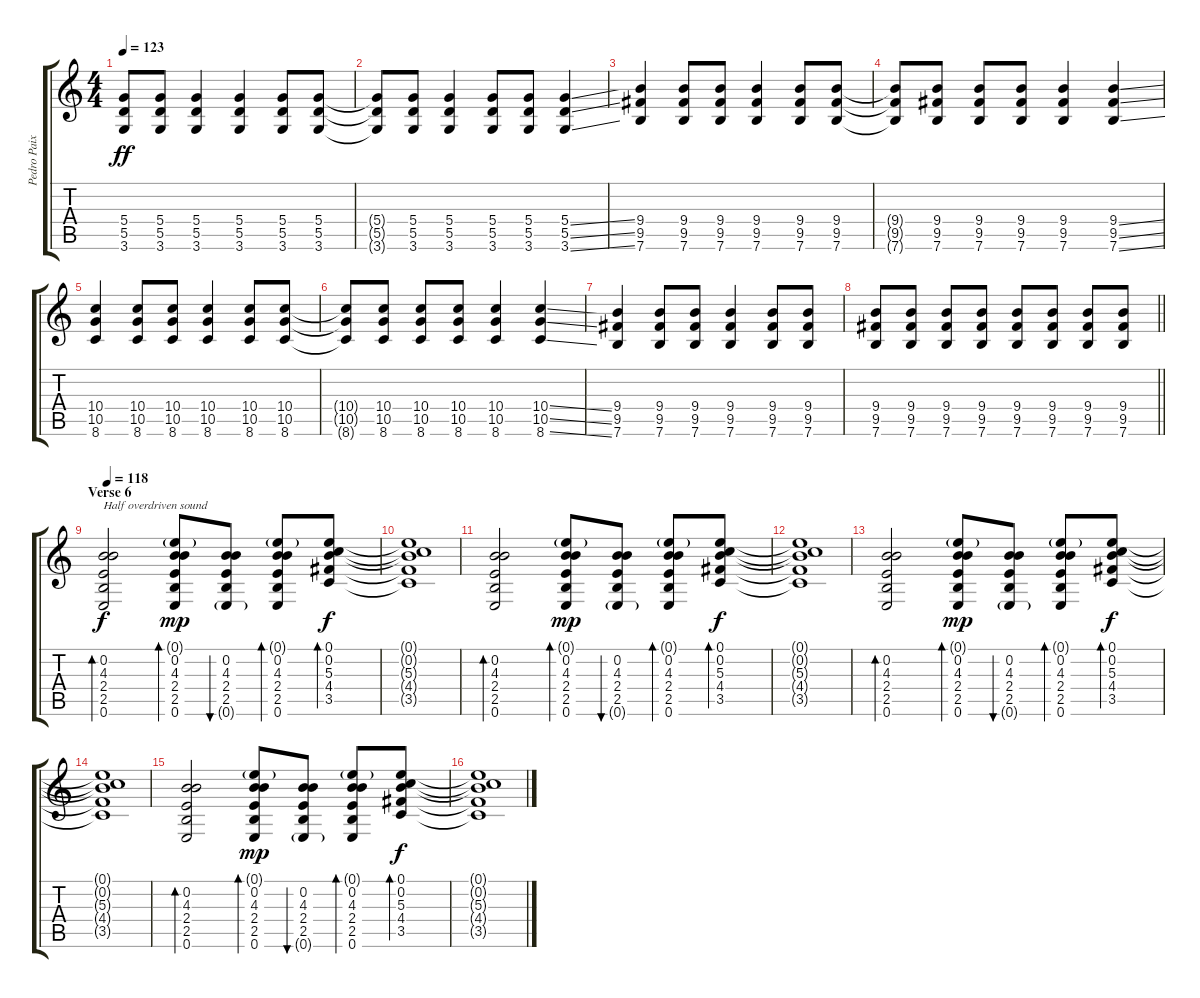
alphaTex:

\track ("" "Pedro Paix") {instrument overdrivenguitar}
\staff {score tabs}
\tuning (E4 B3 G3 D3 A2 E2) {hide}
\ts (4 4)
\tempo 123
\clef g2
\ks c
(5.4 5.5 3.6).8{dy ff} (5.4 5.5 3.6).8 (5.4 5.5 3.6).4 (5.4 5.5 3.6).4 (5.4 5.5 3.6).8 (5.4 5.5 3.6).8 |
(5.4{t} 5.5{t} 3.6{t}).8 (5.4 5.5 3.6).8 (5.4 5.5 3.6).4 (5.4 5.5 3.6).8 (5.4 5.5 3.6).8 (5.4{ss} 5.5{ss} 3.6{ss}).4 |
(9.4 9.5 7.6).4 (9.4 9.5 7.6).8 (9.4 9.5 7.6).8 (9.4 9.5 7.6).4 (9.4 9.5 7.6).8 (9.4 9.5 7.6).8 |
(9.4{t} 9.5{t} 7.6{t}).8 (9.4 9.5 7.6).8 (9.4 9.5 7.6).8 (9.4 9.5 7.6).8 (9.4 9.5 7.6).4 (9.4{ss} 9.5{ss} 7.6{ss}).4 |
(10.4 10.5 8.6).4 (10.4 10.5 8.6).8 (10.4 10.5 8.6).8 (10.4 10.5 8.6).4 (10.4 10.5 8.6).8 (10.4 10.5 8.6).8 |
(10.4{t} 10.5{t} 8.6{t}).8 (10.4 10.5 8.6).8 (10.4 10.5 8.6).8 (10.4 10.5 8.6).8 (10.4 10.5 8.6).4 (10.4{ss} 10.5{ss} 8.6{ss}).4 |
(9.4 9.5 7.6).4 (9.4 9.5 7.6).8 (9.4 9.5 7.6).8 (9.4 9.5 7.6).4 (9.4 9.5 7.6).8 (9.4 9.5 7.6).8 |
\barLineRight lightlight
(9.4 9.5 7.6).8 (9.4 9.5 7.6).8 (9.4 9.5 7.6).8 (9.4 9.5 7.6).8 (9.4 9.5 7.6).8 (9.4 9.5 7.6).8 (9.4 9.5 7.6).8 (9.4 9.5 7.6).8 |
\section ("" "Verse 6")
\tempo 118
(0.2 4.3 2.4 2.5 0.6).2{bd 60 txt "Half overdriven sound" dy f volume 10 balance 8 instrument electricguitarjazz} (0.1{g} 0.2 4.3 2.4 2.5 0.6).8{bd 30 dy mp} (0.2 4.3 2.4 2.5 0.6{g}).8{bu 30} (0.1{g} 0.2 4.3 2.4 2.5 0.6).8{bd 30} (0.1 0.2 5.3 4.4 3.5).8{bd 60 dy f} |
(0.1{t} 0.2{t} 5.3{t} 4.4{t} 3.5{t}).1 |
(0.2 4.3 2.4 2.5 0.6).2{bd 60 volume 10 balance 8 instrument electricguitarjazz} (0.1{g} 0.2 4.3 2.4 2.5 0.6).8{bd 30 dy mp} (0.2 4.3 2.4 2.5 0.6{g}).8{bu 30} (0.1{g} 0.2 4.3 2.4 2.5 0.6).8{bd 30} (0.1 0.2 5.3 4.4 3.5).8{bd 60 dy f} |
(0.1{t} 0.2{t} 5.3{t} 4.4{t} 3.5{t}).1 |
(0.2 4.3 2.4 2.5 0.6).2{bd 60 volume 10 balance 8 instrument electricguitarjazz} (0.1{g} 0.2 4.3 2.4 2.5 0.6).8{bd 30 dy mp} (0.2 4.3 2.4 2.5 0.6{g}).8{bu 30} (0.1{g} 0.2 4.3 2.4 2.5 0.6).8{bd 30} (0.1 0.2 5.3 4.4 3.5).8{bd 60 dy f} |
(0.1{t} 0.2{t} 5.3{t} 4.4{t} 3.5{t}).1 |
(0.2 4.3 2.4 2.5 0.6).2{bd 60 volume 10 balance 8 instrument electricguitarjazz} (0.1{g} 0.2 4.3 2.4 2.5 0.6).8{bd 30 dy mp} (0.2 4.3 2.4 2.5 0.6{g}).8{bu 30} (0.1{g} 0.2 4.3 2.4 2.5 0.6).8{bd 30} (0.1 0.2 5.3 4.4 3.5).8{bd 60 dy f} |
(0.1{t} 0.2{t} 5.3{t} 4.4{t} 3.5{t}).1
